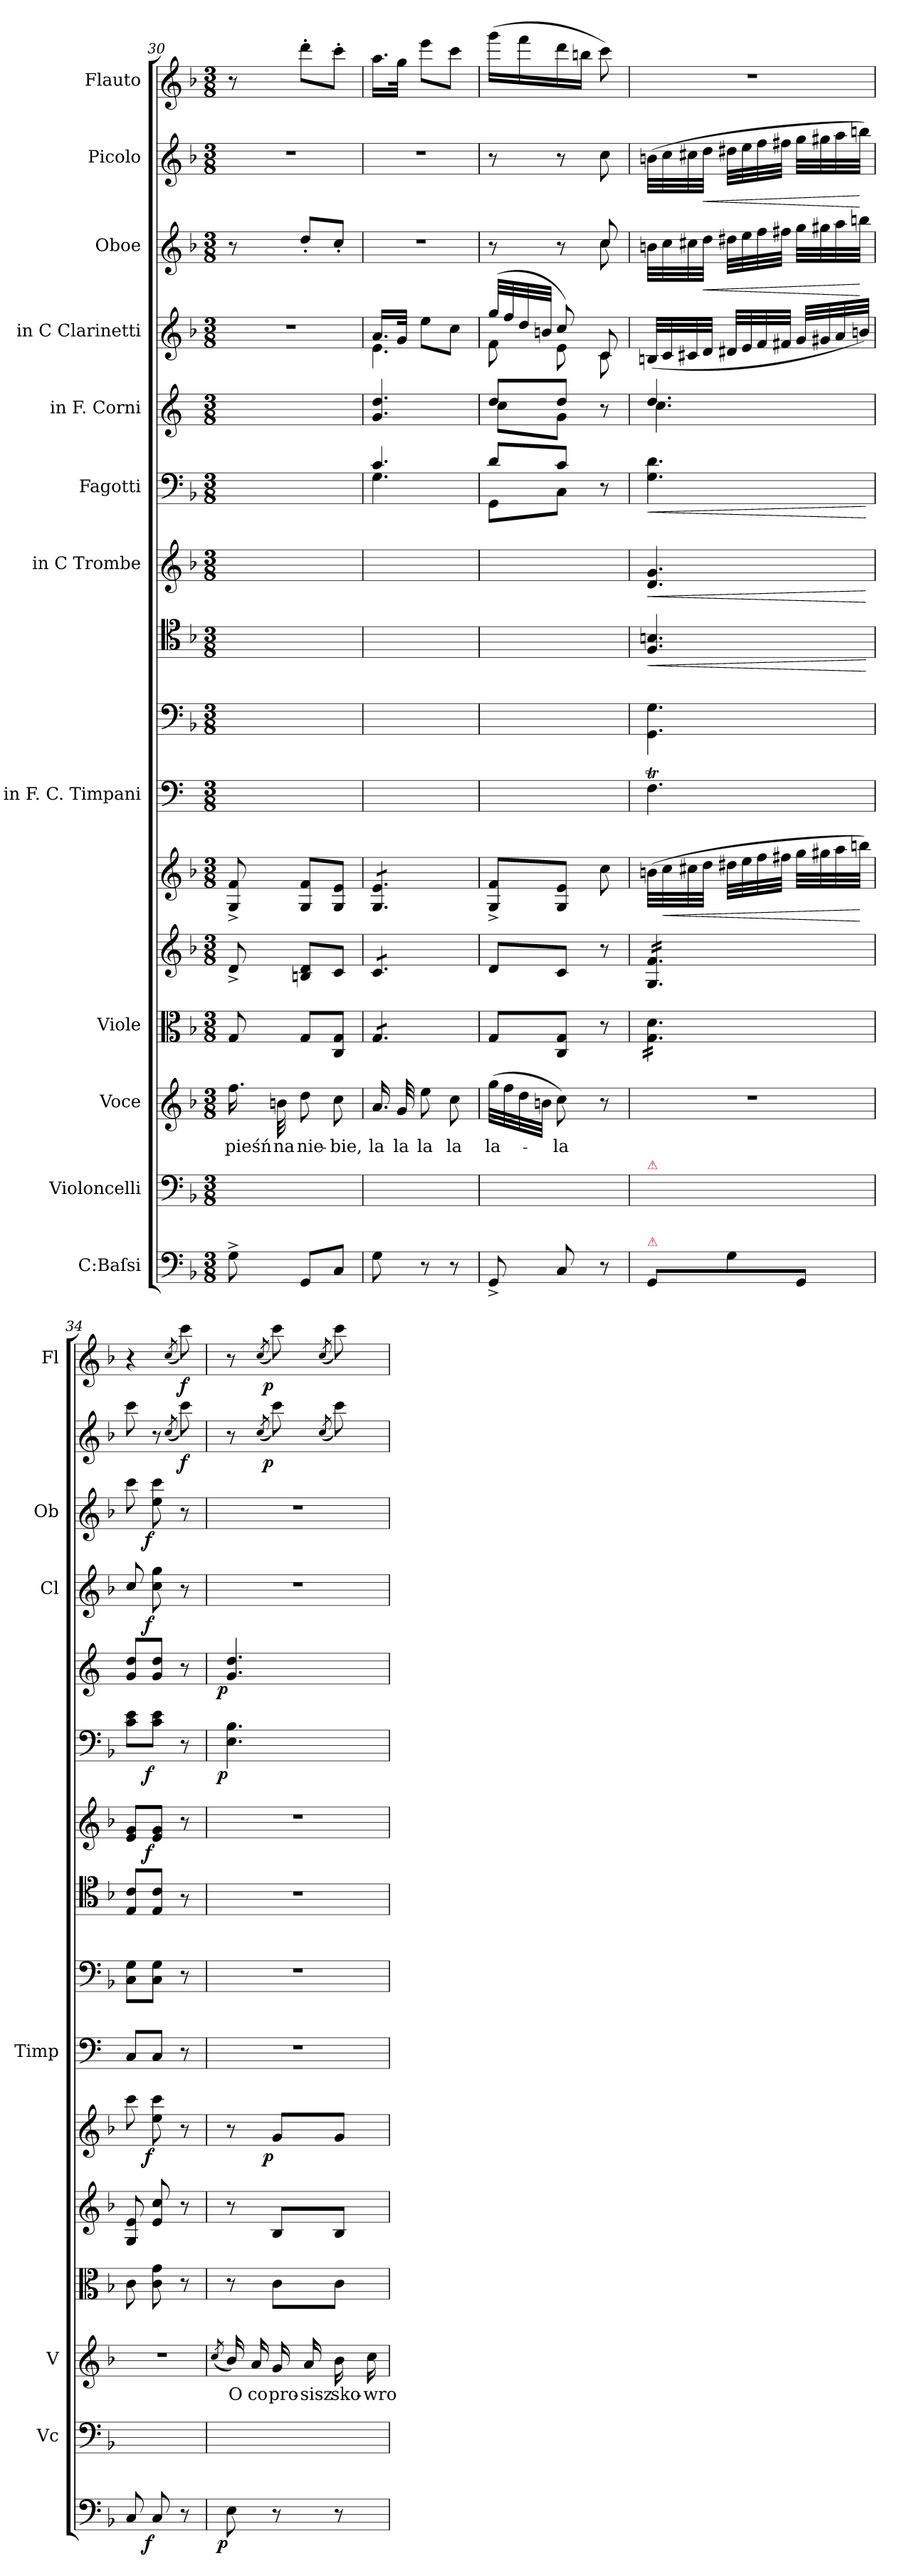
**kern	**dynam	**kern	**kern	**text	**kern	**kern	**kern	**dynam	**kern	**kern	**kern	**dynam	**kern	**dynam	**kern	**dynam	**kern	**dynam	**kern	**dynam	**kern	**dynam	**kern	**dynam	**kern	**dynam
*part16	*part16	*part15	*part14	*part14	*part13	*part12	*part11	*part11	*part10	*part9	*part8	*part8	*part7	*part7	*part6	*part6	*part5	*part5	*part4	*part4	*part3	*part3	*part2	*part2	*part1	*part1
*staff16	*staff16	*staff15	*staff14	*staff14	*staff13	*staff12	*staff11	*staff11	*staff10	*staff9	*staff8	*staff8	*staff7	*staff7	*staff6	*staff6	*staff5	*staff5	*staff4	*staff4	*staff3	*staff3	*staff2	*staff2	*staff1	*staff1
*I"C:Baſsi	*	*I"Violoncelli	*I"Voce	*	*I"Viole	*	*	*	*I" in F. C. Timpani	*	*	*	*I"in C Trombe	*	*I"Fagotti	*	*I"in F. Corni	*	*I"in C Clarinetti	*	*I"Oboe	*	*I"Picolo	*	*I"Flauto	*
*	*	*I'Vc	*I'V	*	*	*	*	*	*I'Timp	*	*	*	*	*	*	*	*	*	*I'Cl	*	*I'Ob	*	*	*	*I'Fl	*
*clefF4	*	*clefF4	*clefG2	*	*clefC3	*clefG2	*clefG2	*	*clefF4	*clefF4	*clefC4	*	*clefG2	*	*clefF4	*	*clefG2	*	*clefG2	*	*clefG2	*	*clefG2	*	*clefG2	*
*	*	*	*	*	*	*	*	*	*	*	*	*	*	*	*	*	*ITrd4c7	*	*	*	*	*	*ITrd-7c-12	*	*	*
*k[b-]	*	*k[b-]	*k[b-]	*	*k[b-]	*k[b-]	*k[b-]	*	*k[]	*k[b-]	*k[b-]	*	*k[b-]	*	*k[b-]	*	*k[b-]	*	*k[b-]	*	*k[b-]	*	*k[b-]	*	*k[b-]	*
*M3/8	*	*M3/8	*M3/8	*	*M3/8	*M3/8	*M3/8	*	*M3/8	*M3/8	*M3/8	*	*M3/8	*	*M3/8	*	*M3/8	*	*M3/8	*	*M3/8	*	*M3/8	*	*M3/8	*
=30	=30	=30	=30	=30	=30	=30	=30	=30	=30	=30	=30	=30	=30	=30	=30	=30	=30	=30	=30	=30	=30	=30	=30	=30	=30	=30
8G^<\	.	8G^<\yy	16.ff\	pieśń	8G/	8d^>/	8G^>/ 8f^>/	.	4.ryy	4.ryy	4.ryy	.	4.ryy	.	4.ryy	.	4.ryy	.	4.r	.	8r	.	4.r	.	8r	.
.	.	.	32bn\	na	.	.	.	.	.	.	.	.	.	.	.	.	.	.	.	.	.	.	.	.	.	.
8GG/L	.	8GG/Lyy	8dd\	nie-	8G/L	8Bn/ 8d/L	8G/ 8f/L	.	.	.	.	.	.	.	.	.	.	.	.	.	8dd'>/L	.	.	.	8ddd'\L	.
8C/J	.	8C/Jyy	8cc\	-bie,	8C/ 8G/J	8c/J	8G/ 8e/J	.	.	.	.	.	.	.	.	.	.	.	.	.	8cc'>/J	.	.	.	8ccc'\J	.
=31	=31	=31	=31	=31	=31	=31	=31	=31	=31	=31	=31	=31	=31	=31	=31	=31	=31	=31	=31	=31	=31	=31	=31	=31	=31	=31
*	*	*	*	*	*	*	*	*	*	*	*	*	*	*	*^	*	*	*	*^	*	*	*	*	*	*	*
*	*	*	*	*	*tremolo	*	*	*	*	*	*	*	*	*	*	*	*	*	*	*	*	*	*	*	*	*	*	*
*	*	*	*	*	*	*tremolo	*	*	*	*	*	*	*	*	*	*	*	*	*	*	*	*	*	*	*	*	*	*
*	*	*	*	*	*	*	*tremolo	*	*	*	*	*	*	*	*	*	*	*	*	*	*	*	*	*	*	*	*	*
8G\	.	8G\yy	16.a/	la	8G/L	8c/L	8G/ 8e/L	.	4.ryy	4.ryy	4.ryy	.	4.ryy	.	4.c/	4.G\	.	4.c/ 4.g/	.	16.a/LL	4.e\	.	4.r	.	4.r	.	16.aa\LL	.
.	.	.	32g/	la	.	.	.	.	.	.	.	.	.	.	.	.	.	.	.	32g/JJk	.	.	.	.	.	.	32gg\JJk	.
8r	.	8ryy	8ee\	la	8G/	8c/	8G/ 8e/	.	.	.	.	.	.	.	.	.	.	.	.	8ee\L	.	.	.	.	.	.	8eee\L	.
8r	.	8ryy	8cc\	la	8G/J	8c/J	8G/ 8e/J	.	.	.	.	.	.	.	.	.	.	.	.	8cc\J	.	.	.	.	.	.	8ccc\J	.
*	*	*	*	*	*	*	*Xtremolo	*	*	*	*	*	*	*	*	*	*	*	*	*	*	*	*	*	*	*	*	*
*	*	*	*	*	*	*Xtremolo	*	*	*	*	*	*	*	*	*	*	*	*	*	*	*	*	*	*	*	*	*	*
*	*	*	*	*	*Xtremolo	*	*	*	*	*	*	*	*	*	*	*	*	*	*	*	*	*	*	*	*	*	*	*
=32	=32	=32	=32	=32	=32	=32	=32	=32	=32	=32	=32	=32	=32	=32	=32	=32	=32	=32	=32	=32	=32	=32	=32	=32	=32	=32	=32	=32
*	*	*	*	*	*	*	*	*	*	*	*	*	*	*	*	*	*	*^	*	*	*	*	*^	*	*	*	*	*
8GG^/	.	8GG^/yy	(32gg\LLL	la-	8G/L	8d/L	8G^>/ 8f^>/L	.	4.ryy	4.ryy	4.ryy	.	4.ryy	.	8d/L	8GG\L	.	8g/L	8f\L	.	(32gg/LLL	8f\	.	8r	8rcyy	.	8r	.	(16ggg\LL	.
.	.	.	32ff\	.	.	.	.	.	.	.	.	.	.	.	.	.	.	.	.	.	32ff/	.	.	.	.	.	.	.	.	.
.	.	.	32dd\	.	.	.	.	.	.	.	.	.	.	.	.	.	.	.	.	.	32dd/	.	.	.	.	.	.	.	16fff\	.
.	.	.	32bn\JJJ	.	.	.	.	.	.	.	.	.	.	.	.	.	.	.	.	.	32bn/JJJ	.	.	.	.	.	.	.	.	.
8C/	.	8C/yy	8cc\)	-la	8C/ 8G/J	8c/J	8G/ 8e/J	.	.	.	.	.	.	.	8c/J	8C\J	.	8g/J	8c\J	.	8cc/)	8e\	.	8r	8rcyy	.	8r	.	16ddd\	.
.	.	.	.	.	.	.	.	.	.	.	.	.	.	.	.	.	.	.	.	.	.	.	.	.	.	.	.	.	16bbn\JJ	.
8r	.	8ryy	8r	.	8r	8r	8cc\	.	.	.	.	.	.	.	8r	8rEEyy	.	8r	8rFyy	.	8c/	8c\	.	8cc/	8cc\	.	8ccc\	.	8ccc\)	.
=33	=33	=33	=33	=33	=33	=33	=33	=33	=33	=33	=33	=33	=33	=33	=33	=33	=33	=33	=33	=33	=33	=33	=33	=33	=33	=33	=33	=33	=33	=33
!	!	!	!	!	!	!	!	!	!	!	!	!	!	!	!	!	!	!	!	!	!	!	!	!LO:TX:b:i:t=due	!	!	!	!	!	!
!	!	!	!	!	!	!	!	!	!	!	!	!	!	!	!	!	!	!	!	!	!LO:TX:b:i:t=due	!	!	!	!	!	!	!	!	!
!	!	!LO:TX:a:color=crimson:t=⚠	!	!	!	!	!	!	!	!	!	!	!	!	!	!	!	!	!	!	!	!	!	!	!	!	!	!	!	!
!LO:TX:a:color=crimson:t=⚠	!	!	!	!	!	!	!	!	!	!	!	!	!	!	!	!	!	!	!	!	!	!	!	!	!	!	!	!	!	!
!	!	!	!	!	!	!	!	!	!	!	!	!LO:HP:b	!	!LO:HP:b	!	!	!LO:HP:b	!	!	!	!	!	!	!	!	!	!	!	!	!
*	*	*	*	*	*	*	*	*	*	*	*	*	*	*	*	*	*	*	*	*	*v	*v	*	*	*	*	*	*	*	*
*	*	*	*	*	*	*	*	*	*	*	*	*	*	*	*v	*v	*	*	*	*	*	*	*v	*v	*	*	*	*	*
*	*	*	*	*	*tremolo	*	*	*	*	*	*	*	*	*	*	*	*	*	*	*	*	*	*	*	*	*	*
*	*	*	*	*	*	*tremolo	*	*	*	*	*	*	*	*	*	*	*	*	*	*	*	*	*	*	*	*	*
8GG/L	.	8GG/Lyy	4.r	.	16G\ 16d\LL	16G/ 16f/LL	(32bn\LLL	.	4.FT\	4.GG\ 4.G\	4.F/ 4.Bn/	<	4.d/ 4.g/	<	4.G\ 4.d\	<	4.g/	4.f\	.	(32Bn/LLL	.	32bn\LLL	.	(32bbn\LLL	.	4.r	.
!	!	!	!	!	!	!	!	!LO:HP:b	!	!	!	!	!	!	!	!	!	!	!	!	!	!	!	!	!	!	!
.	.	.	.	.	.	.	32cc\	<	.	.	.	.	.	.	.	.	.	.	.	32c/	.	32cc\	.	32ccc\	.	.	.
.	.	.	.	.	16G\ 16d\	16G/ 16f/	32cc#X\	.	.	.	.	.	.	.	.	.	.	.	.	32c#X/	.	32cc#X\	.	32ccc#X\	.	.	.
!	!	!	!	!	!	!	!	!	!	!	!	!	!	!	!	!	!	!	!	!	!	!	!LO:HP:b	!	!LO:HP:b	!	!
.	.	.	.	.	.	.	32dd\JJJ	.	.	.	.	.	.	.	.	.	.	.	.	32d/JJJ	.	32dd\JJJ	<	32ddd\JJJ	<	.	.
8G\	.	8G\yy	.	.	16G\ 16d\	16G/ 16f/	32dd#X\LLL	.	.	.	.	.	.	.	.	.	.	.	.	32d#X/LLL	.	32dd#X\LLL	.	32ddd#X\LLL	.	.	.
.	.	.	.	.	.	.	32ee\	.	.	.	.	.	.	.	.	.	.	.	.	32e/	.	32ee\	.	32eee\	.	.	.
.	.	.	.	.	16G\ 16d\	16G/ 16f/	32ff\	.	.	.	.	.	.	.	.	.	.	.	.	32f/	.	32ff\	.	32fff\	.	.	.
.	.	.	.	.	.	.	32ff#X\JJJ	.	.	.	.	.	.	.	.	.	.	.	.	32f#X/JJJ	.	32ff#X\JJJ	.	32fff#X\JJJ	.	.	.
8GG/J	.	8GG/Jyy	.	.	16G\ 16d\	16G/ 16f/	32gg\LLL	.	.	.	.	.	.	.	.	.	.	.	.	32g/LLL	.	32gg\LLL	.	32ggg\LLL	.	.	.
.	.	.	.	.	.	.	32gg#X\	.	.	.	.	.	.	.	.	.	.	.	.	32g#X/	.	32gg#X\	.	32ggg#X\	.	.	.
.	.	.	.	.	16G\ 16d\JJ	16G/ 16f/JJ	32aa\	.	.	.	.	.	.	.	.	.	.	.	.	32a/	.	32aa\	.	32aaa\	.	.	.
*	*	*	*	*	*	*Xtremolo	*	*	*	*	*	*	*	*	*	*	*	*	*	*	*	*	*	*	*	*	*
*	*	*	*	*	*Xtremolo	*	*	*	*	*	*	*	*	*	*	*	*	*	*	*	*	*	*	*	*	*	*
.	.	.	.	.	.	.	32bbn\JJJ)	[	.	.	.	.	.	.	.	.	.	.	.	32bn/JJJ)	.	32bbn\JJJ	[	32bbbn\JJJ)	[	.	.
*	*	*	*	*	*	*	*	*	*	*	*	*	*	*	*	*	*v	*v	*	*	*	*	*	*	*	*	*
.	.	.	.	.	.	.	.	.	.	.	.	[	.	[	.	[	.	.	.	.	.	.	.	.	.	.
=34	=34	=34	=34	=34	=34	=34	=34	=34	=34	=34	=34	=34	=34	=34	=34	=34	=34	=34	=34	=34	=34	=34	=34	=34	=34	=34
8C/	.	8C/yy	4.r	.	8c\	8G/ 8e/	8ccc\	.	8C/L	8C\ 8G\L	8E/ 8c/L	.	8e/ 8g/L	.	8c\ 8e\L	.	8c/ 8g/L	.	8cc/	.	8ccc\	.	8cccc\	.	4r	.
!	!LO:DY:rj	!	!	!	!	!	!	!LO:DY:rj	!	!	!	!	!	!LO:DY:rj	!	!LO:DY:rj	!	!	!	!LO:DY:rj	!	!LO:DY:rj	!	!	!	!
8C/	f	8C/yy	.	.	8c\ 8g\	8e/ 8cc/	8ee\ 8ccc\	f	8C/J	8C\ 8G\J	8E/ 8c/J	.	8e/ 8g/J	f	8c\ 8e\J	f	8c/ 8g/J	.	8cc\ 8gg\	f	8ee\ 8ccc\	f	8r	.	.	.
.	.	.	.	.	.	.	.	.	.	.	.	.	.	.	.	.	.	.	.	.	.	.	(>8qccc/	.	(>8qcc/	.
8r	.	8ryy	.	.	8r	8r	8r	.	8r	8r	8r	.	8r	.	8r	.	8r	.	8r	.	8r	.	8cccc\)	f	8ccc\)	f
=35	=35	=35	=35	=35	=35	=35	=35	=35	=35	=35	=35	=35	=35	=35	=35	=35	=35	=35	=35	=35	=35	=35	=35	=35	=35	=35
.	.	.	(8qcc/	.	.	.	.	.	.	.	.	.	.	.	.	.	.	.	.	.	.	.	.	.	.	.
!	!LO:DY:rj	!	!	!	!	!	!	!	!	!	!	!	!	!	!	!LO:DY:rj	!	!LO:DY:rj	!	!	!	!	!	!	!	!
8E\	p	8E\yy	16b-/)	O	8r	8r	8r	.	4.r	4.r	4.r	.	4.r	.	4.E\ 4.B-\	p	4.c/ 4.g/	p	4.r	.	4.r	.	8r	.	8r	.
.	.	.	16a/	co	.	.	.	.	.	.	.	.	.	.	.	.	.	.	.	.	.	.	.	.	.	.
.	.	.	.	.	.	.	.	.	.	.	.	.	.	.	.	.	.	.	.	.	.	.	(>8qccc/	.	(>8qcc/	.
!	!	!	!	!	!	!	!	!LO:DY:rj	!	!	!	!	!	!	!	!	!	!	!	!	!	!	!	!LO:DY:rj	!	!LO:DY:rj
8r	.	8ryy	16g/	pro-	8c\L	8B-/L	8g/L	p	.	.	.	.	.	.	.	.	.	.	.	.	.	.	8cccc\)	p	8ccc\)	p
.	.	.	16a/	-sisz	.	.	.	.	.	.	.	.	.	.	.	.	.	.	.	.	.	.	.	.	.	.
.	.	.	.	.	.	.	.	.	.	.	.	.	.	.	.	.	.	.	.	.	.	.	(>8qccc/	.	(>8qcc/	.
8r	.	8ryy	16b-\	sko-	8c\J	8B-/J	8g/J	.	.	.	.	.	.	.	.	.	.	.	.	.	.	.	8cccc\)	.	8ccc\)	.
.	.	.	16cc\	-wro-	.	.	.	.	.	.	.	.	.	.	.	.	.	.	.	.	.	.	.	.	.	.
=	=	=	=	=	=	=	=	=	=	=	=	=	=	=	=	=	=	=	=	=	=	=	=	=	=	=
*-	*-	*-	*-	*-	*-	*-	*-	*-	*-	*-	*-	*-	*-	*-	*-	*-	*-	*-	*-	*-	*-	*-	*-	*-	*-	*-
